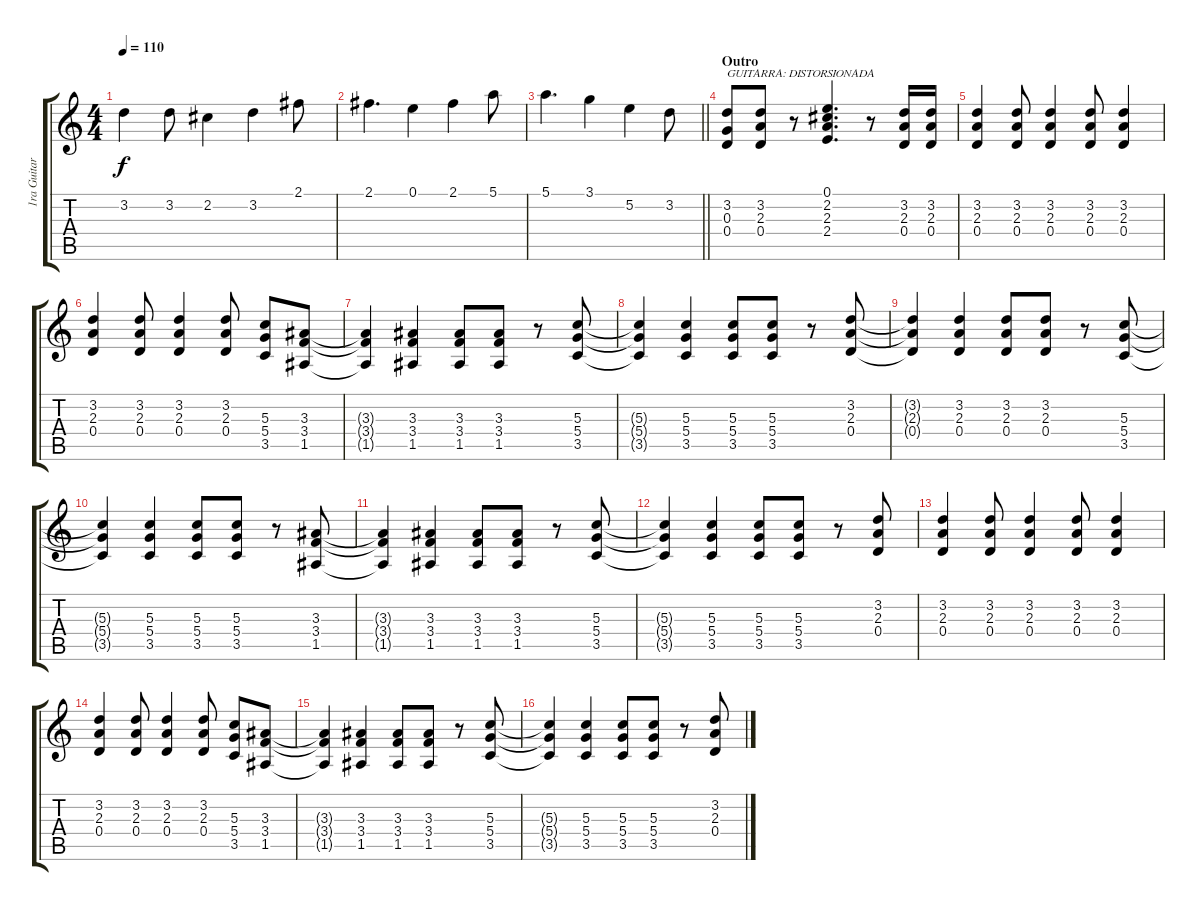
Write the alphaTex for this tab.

\track ("1ra Guitarra" "1ra Guitar") {instrument acousticguitarsteel}
\staff {score tabs}
\tuning (E4 B3 G3 D3 A2 E2) {hide}
\ts (4 4)
\tempo 110
\clef g2
\ks c
3.2.4{dy f} 3.2.8 2.2.4 3.2.4 2.1.8 |
2.1.4{d} 0.1.4 2.1.4 5.1.8 |
\barLineRight lightlight
5.1.4{d} 3.1.4 5.2.4 3.2.8 |
\section ("" "Outro")
(3.2 0.3 0.4).8{txt "GUITARRA: DISTORSIONADA" instrument distortionguitar} (3.2 2.3 0.4).8 r.8 (0.1 2.2 2.3 2.4).4{d} r.8 (3.2 2.3 0.4).16 (3.2 2.3 0.4).16 |
(3.2 2.3 0.4).4 (3.2 2.3 0.4).8 (3.2 2.3 0.4).4 (3.2 2.3 0.4).8 (3.2 2.3 0.4).4 |
(3.2 2.3 0.4).4 (3.2 2.3 0.4).8 (3.2 2.3 0.4).4 (3.2 2.3 0.4).8 (5.3 5.4 3.5).8 (3.3 3.4 1.5).8 |
(3.3{t} 3.4{t} 1.5{t}).4 (3.3 3.4 1.5).4 (3.3 3.4 1.5).8 (3.3 3.4 1.5).8 r.8 (5.3 5.4 3.5).8 |
(5.3{t} 5.4{t} 3.5{t}).4 (5.3 5.4 3.5).4 (5.3 5.4 3.5).8 (5.3 5.4 3.5).8 r.8 (3.2 2.3 0.4).8 |
(3.2{t} 2.3{t} 0.4{t}).4 (3.2 2.3 0.4).4 (3.2 2.3 0.4).8 (3.2 2.3 0.4).8 r.8 (5.3 5.4 3.5).8 |
(5.3{t} 5.4{t} 3.5{t}).4 (5.3 5.4 3.5).4 (5.3 5.4 3.5).8 (5.3 5.4 3.5).8 r.8 (3.3 3.4 1.5).8 |
(3.3{t} 3.4{t} 1.5{t}).4 (3.3 3.4 1.5).4 (3.3 3.4 1.5).8 (3.3 3.4 1.5).8 r.8 (5.3 5.4 3.5).8 |
(5.3{t} 5.4{t} 3.5{t}).4 (5.3 5.4 3.5).4 (5.3 5.4 3.5).8 (5.3 5.4 3.5).8 r.8 (3.2 2.3 0.4).8 |
(3.2 2.3 0.4).4 (3.2 2.3 0.4).8 (3.2 2.3 0.4).4 (3.2 2.3 0.4).8 (3.2 2.3 0.4).4 |
(3.2 2.3 0.4).4 (3.2 2.3 0.4).8 (3.2 2.3 0.4).4 (3.2 2.3 0.4).8 (5.3 5.4 3.5).8 (3.3 3.4 1.5).8 |
(3.3{t} 3.4{t} 1.5{t}).4 (3.3 3.4 1.5).4 (3.3 3.4 1.5).8 (3.3 3.4 1.5).8 r.8 (5.3 5.4 3.5).8 |
(5.3{t} 5.4{t} 3.5{t}).4 (5.3 5.4 3.5).4 (5.3 5.4 3.5).8 (5.3 5.4 3.5).8 r.8 (3.2 2.3 0.4).8
